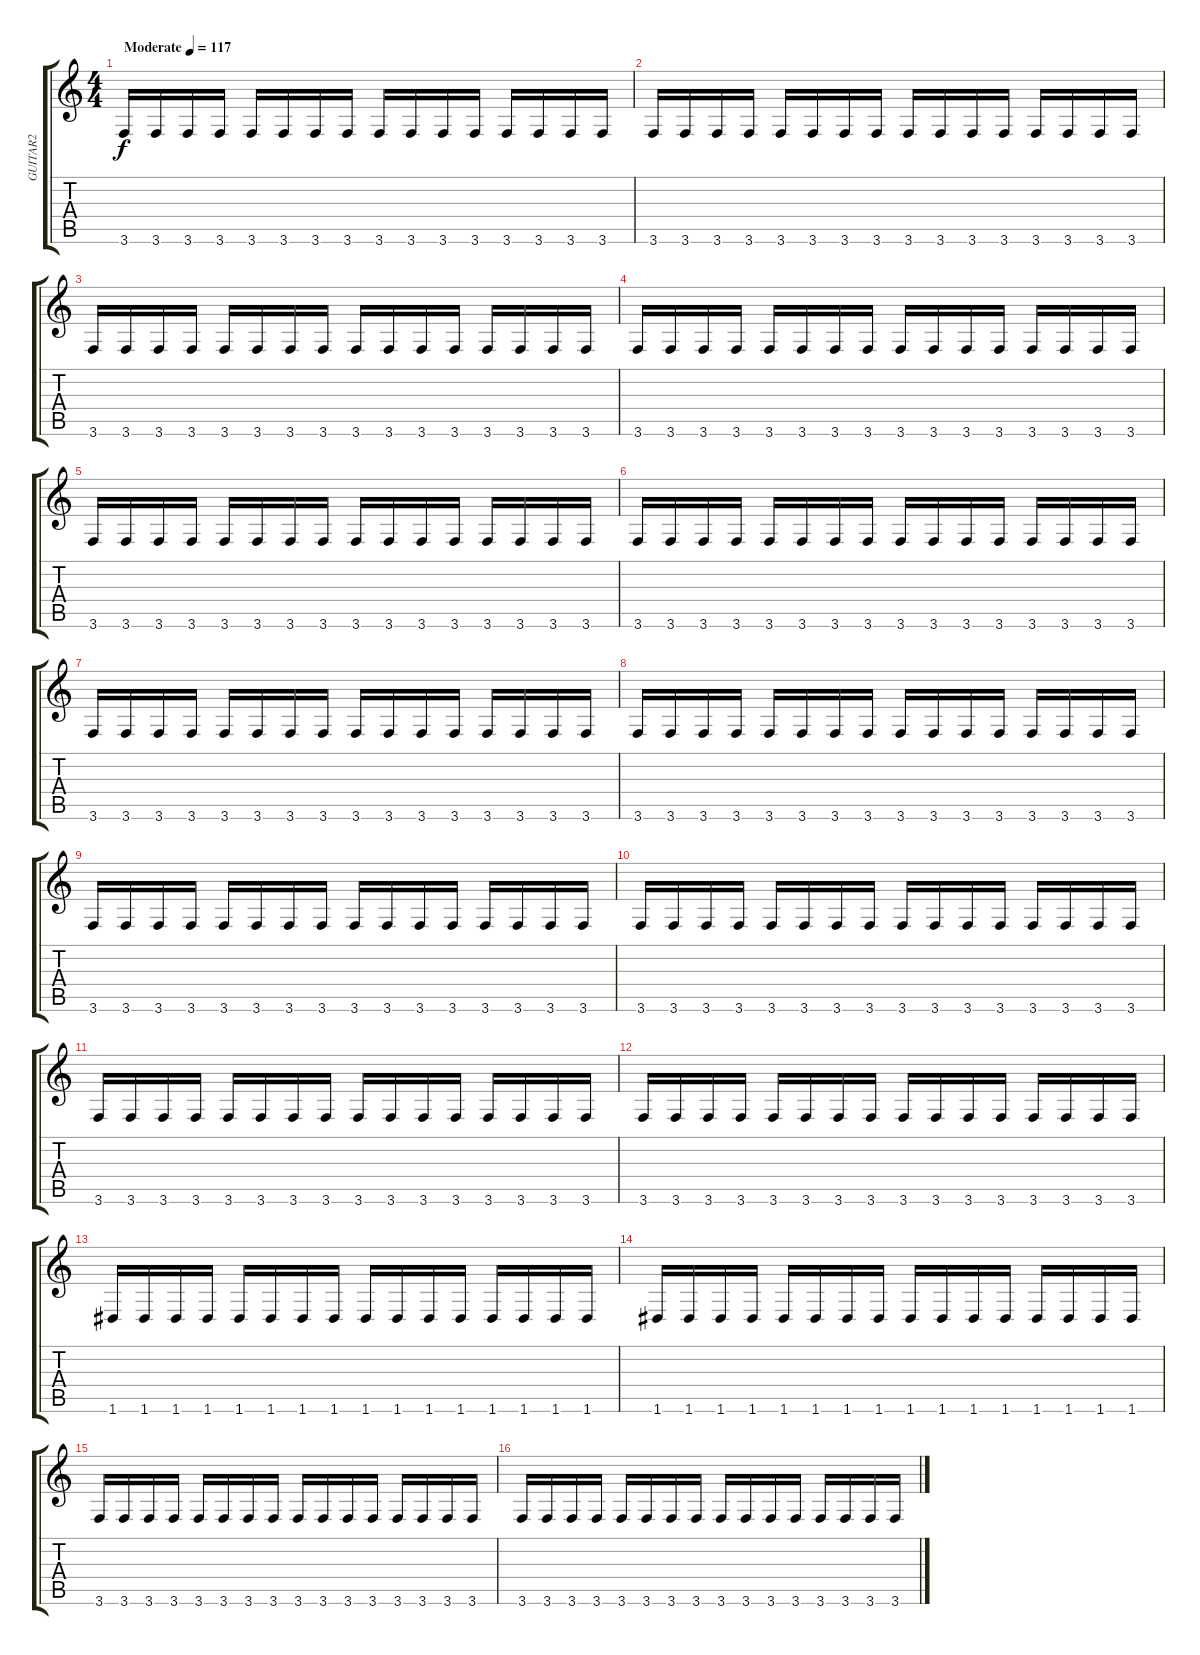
\track ("GUITAR2" "GUITAR2") {instrument overdrivenguitar}
\staff {score tabs}
\tuning (E4 B3 G3 D3 A2 D2) {hide}
\ts (4 4)
\tempo (117 "Moderate")
\clef g2
\ks c
3.6.16{dy f instrument overdrivenguitar} 3.6.16 3.6.16 3.6.16 3.6.16 3.6.16 3.6.16 3.6.16 3.6.16 3.6.16 3.6.16 3.6.16 3.6.16 3.6.16 3.6.16 3.6.16 |
3.6.16 3.6.16 3.6.16 3.6.16 3.6.16 3.6.16 3.6.16 3.6.16 3.6.16 3.6.16 3.6.16 3.6.16 3.6.16 3.6.16 3.6.16 3.6.16 |
3.6.16 3.6.16 3.6.16 3.6.16 3.6.16 3.6.16 3.6.16 3.6.16 3.6.16 3.6.16 3.6.16 3.6.16 3.6.16 3.6.16 3.6.16 3.6.16 |
3.6.16 3.6.16 3.6.16 3.6.16 3.6.16 3.6.16 3.6.16 3.6.16 3.6.16 3.6.16 3.6.16 3.6.16 3.6.16 3.6.16 3.6.16 3.6.16 |
3.6.16 3.6.16 3.6.16 3.6.16 3.6.16 3.6.16 3.6.16 3.6.16 3.6.16 3.6.16 3.6.16 3.6.16 3.6.16 3.6.16 3.6.16 3.6.16 |
3.6.16 3.6.16 3.6.16 3.6.16 3.6.16 3.6.16 3.6.16 3.6.16 3.6.16 3.6.16 3.6.16 3.6.16 3.6.16 3.6.16 3.6.16 3.6.16 |
3.6.16 3.6.16 3.6.16 3.6.16 3.6.16 3.6.16 3.6.16 3.6.16 3.6.16 3.6.16 3.6.16 3.6.16 3.6.16 3.6.16 3.6.16 3.6.16 |
3.6.16 3.6.16 3.6.16 3.6.16 3.6.16 3.6.16 3.6.16 3.6.16 3.6.16 3.6.16 3.6.16 3.6.16 3.6.16 3.6.16 3.6.16 3.6.16 |
3.6.16 3.6.16 3.6.16 3.6.16 3.6.16 3.6.16 3.6.16 3.6.16 3.6.16 3.6.16 3.6.16 3.6.16 3.6.16 3.6.16 3.6.16 3.6.16 |
3.6.16 3.6.16 3.6.16 3.6.16 3.6.16 3.6.16 3.6.16 3.6.16 3.6.16 3.6.16 3.6.16 3.6.16 3.6.16 3.6.16 3.6.16 3.6.16 |
3.6.16 3.6.16 3.6.16 3.6.16 3.6.16 3.6.16 3.6.16 3.6.16 3.6.16 3.6.16 3.6.16 3.6.16 3.6.16 3.6.16 3.6.16 3.6.16 |
3.6.16 3.6.16 3.6.16 3.6.16 3.6.16 3.6.16 3.6.16 3.6.16 3.6.16 3.6.16 3.6.16 3.6.16 3.6.16 3.6.16 3.6.16 3.6.16 |
1.6.16 1.6.16 1.6.16 1.6.16 1.6.16 1.6.16 1.6.16 1.6.16 1.6.16 1.6.16 1.6.16 1.6.16 1.6.16 1.6.16 1.6.16 1.6.16 |
1.6.16 1.6.16 1.6.16 1.6.16 1.6.16 1.6.16 1.6.16 1.6.16 1.6.16 1.6.16 1.6.16 1.6.16 1.6.16 1.6.16 1.6.16 1.6.16 |
3.6.16 3.6.16 3.6.16 3.6.16 3.6.16 3.6.16 3.6.16 3.6.16 3.6.16 3.6.16 3.6.16 3.6.16 3.6.16 3.6.16 3.6.16 3.6.16 |
3.6.16 3.6.16 3.6.16 3.6.16 3.6.16 3.6.16 3.6.16 3.6.16 3.6.16 3.6.16 3.6.16 3.6.16 3.6.16 3.6.16 3.6.16 3.6.16
